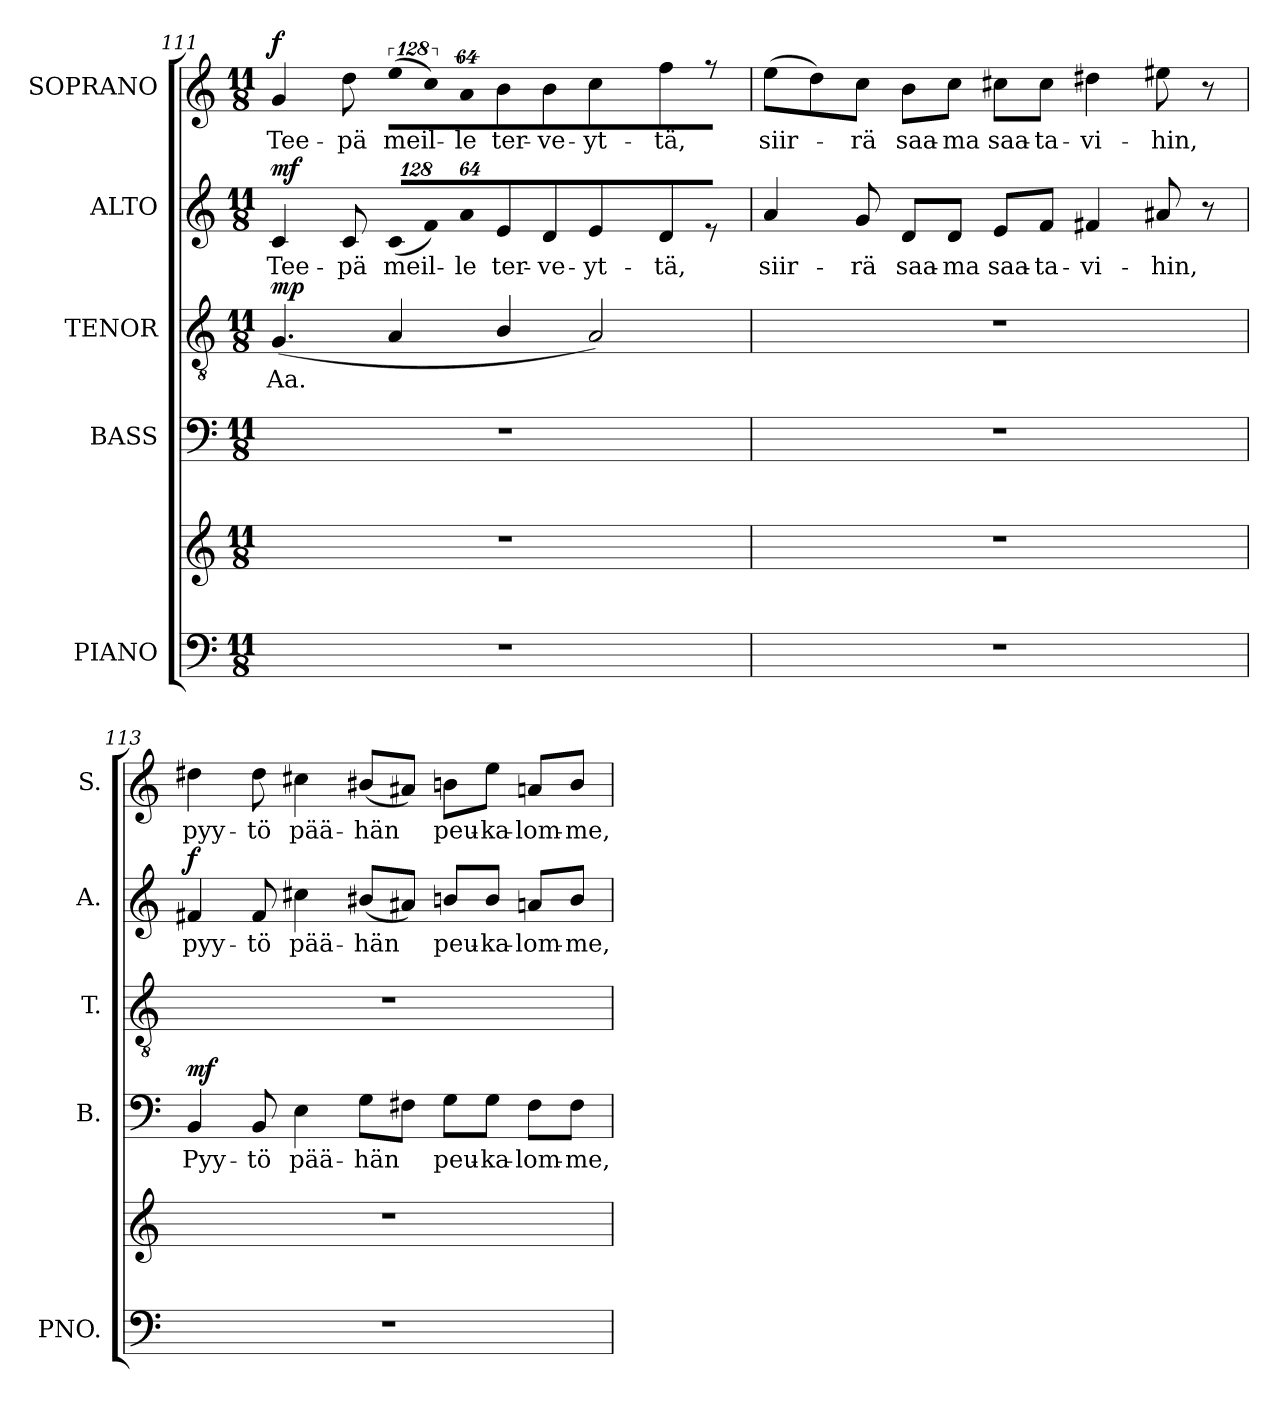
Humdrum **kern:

**kern	**kern	**kern	**text	**dynam	**kern	**text	**dynam	**kern	**text	**dynam	**kern	**text	**dynam
*part5	*part5	*part4	*part4	*part4	*part3	*part3	*part3	*part2	*part2	*part2	*part1	*part1	*part1
*staff6	*staff5	*staff4	*staff4	*staff4	*staff3	*staff3	*staff3	*staff2	*staff2	*staff2	*staff1	*staff1	*staff1
*I"PIANO	*	*I"BASS	*	*	*I"TENOR	*	*	*I"ALTO	*	*	*I"SOPRANO	*	*
*I'PNO.	*	*I'B.	*	*	*I'T.	*	*	*I'A.	*	*	*I'S.	*	*
!!LO:LB:g=z
*clefF4	*clefG2	*clefF4	*	*	*clefGv2	*	*	*clefG2	*	*	*clefG2	*	*
*	*	*	*	*	*ITrd7c12	*	*	*	*	*	*	*	*
*k[]	*k[]	*k[]	*	*	*k[]	*	*	*k[]	*	*	*k[]	*	*
*C:	*C:	*C:	*	*	*C:	*	*	*C:	*	*	*C:	*	*
*M11/8	*M11/8	*M11/8	*	*	*M11/8	*	*	*M11/8	*	*	*M11/8	*	*
=111	=111	=111	=111	=111	=111	=111	=111	=111	=111	=111	=111	=111	=111
!LO:N:vis=1	!LO:N:vis=1	!LO:N:vis=1	!	!	!	!	!	!	!	!	!	!	!
!	!	!	!	!	!	!LO:LY:b:color=#000000	!	!	!	!	!	!	!
!	!	!	!	!	!	!	!	!	!LO:LY:b:color=#000000	!	!	!	!
!	!	!	!	!	!	!	!	!	!	!	!	!LO:LY:b:color=#000000	!
8%11r	8%11r	8%11r	.	.	(4.GGi/	Aa.	mp	4ci/	Tee-	mf	4gi/	Tee-	f
!	!	!	!	!	!	!	!	!	!LO:LY:b:color=#000000	!	!	!	!
!	!	!	!	!	!	!	!	!	!	!	!	!LO:LY:b:color=#000000	!
.	.	.	.	.	.	.	.	8ci/	-pä	.	8ddi\	-pä	.
*	*	*	*	*	*	*	*	*Xbrackettup	*	*	*	*	*
!	!	!	!	!	!	!	!	!LO:N:vis=8	!	!	!	!	!
!	!	!	!	!	!	!	!	!	!LO:LY:b:color=#000000	!	!LO:N:vis=8	!	!
!	!	!	!	!	!	!	!	!	!	!	!	!LO:LY:b:color=#000000	!
.	.	.	.	.	4AAi/	.	.	(1024%85ci/L	meil-	.	(1024%85eei/L	meil-	.
!	!	!	!	!	!	!	!	!LO:N:vis=8	!	!	!LO:N:vis=8	!	!
.	.	.	.	.	.	.	.	1024%85fi/)	.	.	1024%85cci/)	.	.
!	!	!	!	!	!	!	!	!LO:N:vis=8	!	!	!	!	!
!	!	!	!	!	!	!	!	!	!LO:LY:b:color=#000000	!	!LO:N:vis=8	!	!
!	!	!	!	!	!	!	!	!	!	!	!	!LO:LY:b:color=#000000	!
.	.	.	.	.	.	.	.	512%43ai/J	-le	.	512%43ai/J	-le	.
!	!	!	!	!	!	!	!	!	!LO:LY:b:color=#000000	!	!	!	!
!	!	!	!	!	!	!	!	!	!	!	!	!LO:LY:b:color=#000000	!
.	.	.	.	.	4BBi/	.	.	8ei/	ter-	.	8bi\	ter-	.
!	!	!	!	!	!	!	!	!	!LO:LY:b:color=#000000	!	!	!	!
!	!	!	!	!	!	!	!	!	!	!	!	!LO:LY:b:color=#000000	!
.	.	.	.	.	.	.	.	8di/	-ve-	.	8bi\	-ve-	.
!	!	!	!	!	!	!	!	!	!LO:LY:b:color=#000000	!	!	!	!
!	!	!	!	!	!	!	!	!	!	!	!	!LO:LY:b:color=#000000	!
.	.	.	.	.	2AAi/)	.	.	4ei/	-yt-	.	4cci\	-yt-	.
!	!	!	!	!	!	!	!	!	!LO:LY:b:color=#000000	!	!	!	!
!	!	!	!	!	!	!	!	!	!	!	!	!LO:LY:b:color=#000000	!
.	.	.	.	.	.	.	.	8di/	-tä,	.	8ffi\	-tä,	.
.	.	.	.	.	.	.	.	8r	.	.	8r	.	.
=112	=112	=112	=112	=112	=112	=112	=112	=112	=112	=112	=112	=112	=112
!LO:N:vis=1	!LO:N:vis=1	!LO:N:vis=1	!	!	!LO:N:vis=1	!	!	!	!	!	!	!	!
!	!	!	!	!	!	!	!	!	!LO:LY:b:color=#000000	!	!	!	!
!	!	!	!	!	!	!	!	!	!	!	!	!LO:LY:b:color=#000000	!
8%11r	8%11r	8%11r	.	.	8%11r	.	.	4ai/	siir-	.	(8eei\L	siir-	.
.	.	.	.	.	.	.	.	.	.	.	8ddi\)	.	.
!	!	!	!	!	!	!	!	!	!LO:LY:b:color=#000000	!	!	!	!
!	!	!	!	!	!	!	!	!	!	!	!	!LO:LY:b:color=#000000	!
.	.	.	.	.	.	.	.	8gi/	-rä	.	8cci\J	-rä	.
!	!	!	!	!	!	!	!	!	!LO:LY:b:color=#000000	!	!	!	!
!	!	!	!	!	!	!	!	!	!	!	!	!LO:LY:b:color=#000000	!
.	.	.	.	.	.	.	.	8di/L	saa-	.	8bi\L	saa-	.
!	!	!	!	!	!	!	!	!	!LO:LY:b:color=#000000	!	!	!	!
!	!	!	!	!	!	!	!	!	!	!	!	!LO:LY:b:color=#000000	!
.	.	.	.	.	.	.	.	8di/J	-ma	.	8cci\J	-ma	.
!	!	!	!	!	!	!	!	!	!LO:LY:b:color=#000000	!	!	!	!
!	!	!	!	!	!	!	!	!	!	!	!	!LO:LY:b:color=#000000	!
.	.	.	.	.	.	.	.	8ei/L	saa-	.	8cc#Xi\L	saa-	.
!	!	!	!	!	!	!	!	!	!LO:LY:b:color=#000000	!	!	!	!
!	!	!	!	!	!	!	!	!	!	!	!	!LO:LY:b:color=#000000	!
.	.	.	.	.	.	.	.	8fi/J	-ta-	.	8cc#i\J	-ta-	.
!	!	!	!	!	!	!	!	!	!LO:LY:b:color=#000000	!	!	!	!
!	!	!	!	!	!	!	!	!	!	!	!	!LO:LY:b:color=#000000	!
.	.	.	.	.	.	.	.	4f#Xi/	-vi-	.	4dd#Xi\	-vi-	.
!	!	!	!	!	!	!	!	!	!LO:LY:b:color=#000000	!	!	!	!
!	!	!	!	!	!	!	!	!	!	!	!	!LO:LY:b:color=#000000	!
.	.	.	.	.	.	.	.	8a#Xi/	-hin,	.	8ee#Xi\	-hin,	.
.	.	.	.	.	.	.	.	8r	.	.	8r	.	.
!!LO:LB:g=z
=113	=113	=113	=113	=113	=113	=113	=113	=113	=113	=113	=113	=113	=113
!LO:N:vis=1	!LO:N:vis=1	!	!	!	!	!	!	!	!	!	!	!	!
!	!	!	!LO:LY:b:color=#000000	!	!LO:N:vis=1	!	!	!	!	!	!	!	!
!	!	!	!	!	!	!	!	!	!LO:LY:b:color=#000000	!	!	!	!
!	!	!	!	!	!	!	!	!	!	!	!	!LO:LY:b:color=#000000	!
8%11r	8%11r	4BBi/	Pyy-	mf	8%11r	.	.	4f#Xi/	pyy-	f	4dd#Xi\	pyy-	.
!	!	!	!LO:LY:b:color=#000000	!	!	!	!	!	!	!	!	!	!
!	!	!	!	!	!	!	!	!	!LO:LY:b:color=#000000	!	!	!	!
!	!	!	!	!	!	!	!	!	!	!	!	!LO:LY:b:color=#000000	!
.	.	8BBi/	-tö	.	.	.	.	8f#i/	-tö	.	8dd#i\	-tö	.
!	!	!	!LO:LY:b:color=#000000	!	!	!	!	!	!	!	!	!	!
!	!	!	!	!	!	!	!	!	!LO:LY:b:color=#000000	!	!	!	!
!	!	!	!	!	!	!	!	!	!	!	!	!LO:LY:b:color=#000000	!
.	.	4Ei\	pää-	.	.	.	.	4cc#Xi\	pää-	.	4cc#Xi\	pää-	.
!	!	!	!LO:LY:b:color=#000000	!	!	!	!	!	!	!	!	!	!
!	!	!	!	!	!	!	!	!	!LO:LY:b:color=#000000	!	!	!	!
!	!	!	!	!	!	!	!	!	!	!	!	!LO:LY:b:color=#000000	!
.	.	8Gi\L	-hän	.	.	.	.	(8b#Xi/L	-hän	.	(8b#Xi/L	-hän	.
.	.	8F#Xi\J	.	.	.	.	.	8a#Xi/J)	.	.	8a#Xi/J)	.	.
!	!	!	!LO:LY:b:color=#000000	!	!	!	!	!	!	!	!	!	!
!	!	!	!	!	!	!	!	!	!LO:LY:b:color=#000000	!	!	!	!
!	!	!	!	!	!	!	!	!	!	!	!	!LO:LY:b:color=#000000	!
.	.	8Gi\L	peu-	.	.	.	.	8bni/L	peu-	.	8bni\L	peu-	.
!	!	!	!LO:LY:b:color=#000000	!	!	!	!	!	!	!	!	!	!
!	!	!	!	!	!	!	!	!	!LO:LY:b:color=#000000	!	!	!	!
!	!	!	!	!	!	!	!	!	!	!	!	!LO:LY:b:color=#000000	!
.	.	8Gi\J	-ka-	.	.	.	.	8bi/J	-ka-	.	8eei\J	-ka-	.
!	!	!	!LO:LY:b:color=#000000	!	!	!	!	!	!	!	!	!	!
!	!	!	!	!	!	!	!	!	!LO:LY:b:color=#000000	!	!	!	!
!	!	!	!	!	!	!	!	!	!	!	!	!LO:LY:b:color=#000000	!
.	.	8F#i\L	-lom-	.	.	.	.	8ani/L	-lom-	.	8ani/L	-lom-	.
!	!	!	!LO:LY:b:color=#000000	!	!	!	!	!	!	!	!	!	!
!	!	!	!	!	!	!	!	!	!LO:LY:b:color=#000000	!	!	!	!
!	!	!	!	!	!	!	!	!	!	!	!	!LO:LY:b:color=#000000	!
.	.	8F#i\J	-me,	.	.	.	.	8bi/J	-me,	.	8bi/J	-me,	.
=	=	=	=	=	=	=	=	=	=	=	=	=	=
*-	*-	*-	*-	*-	*-	*-	*-	*-	*-	*-	*-	*-	*-
